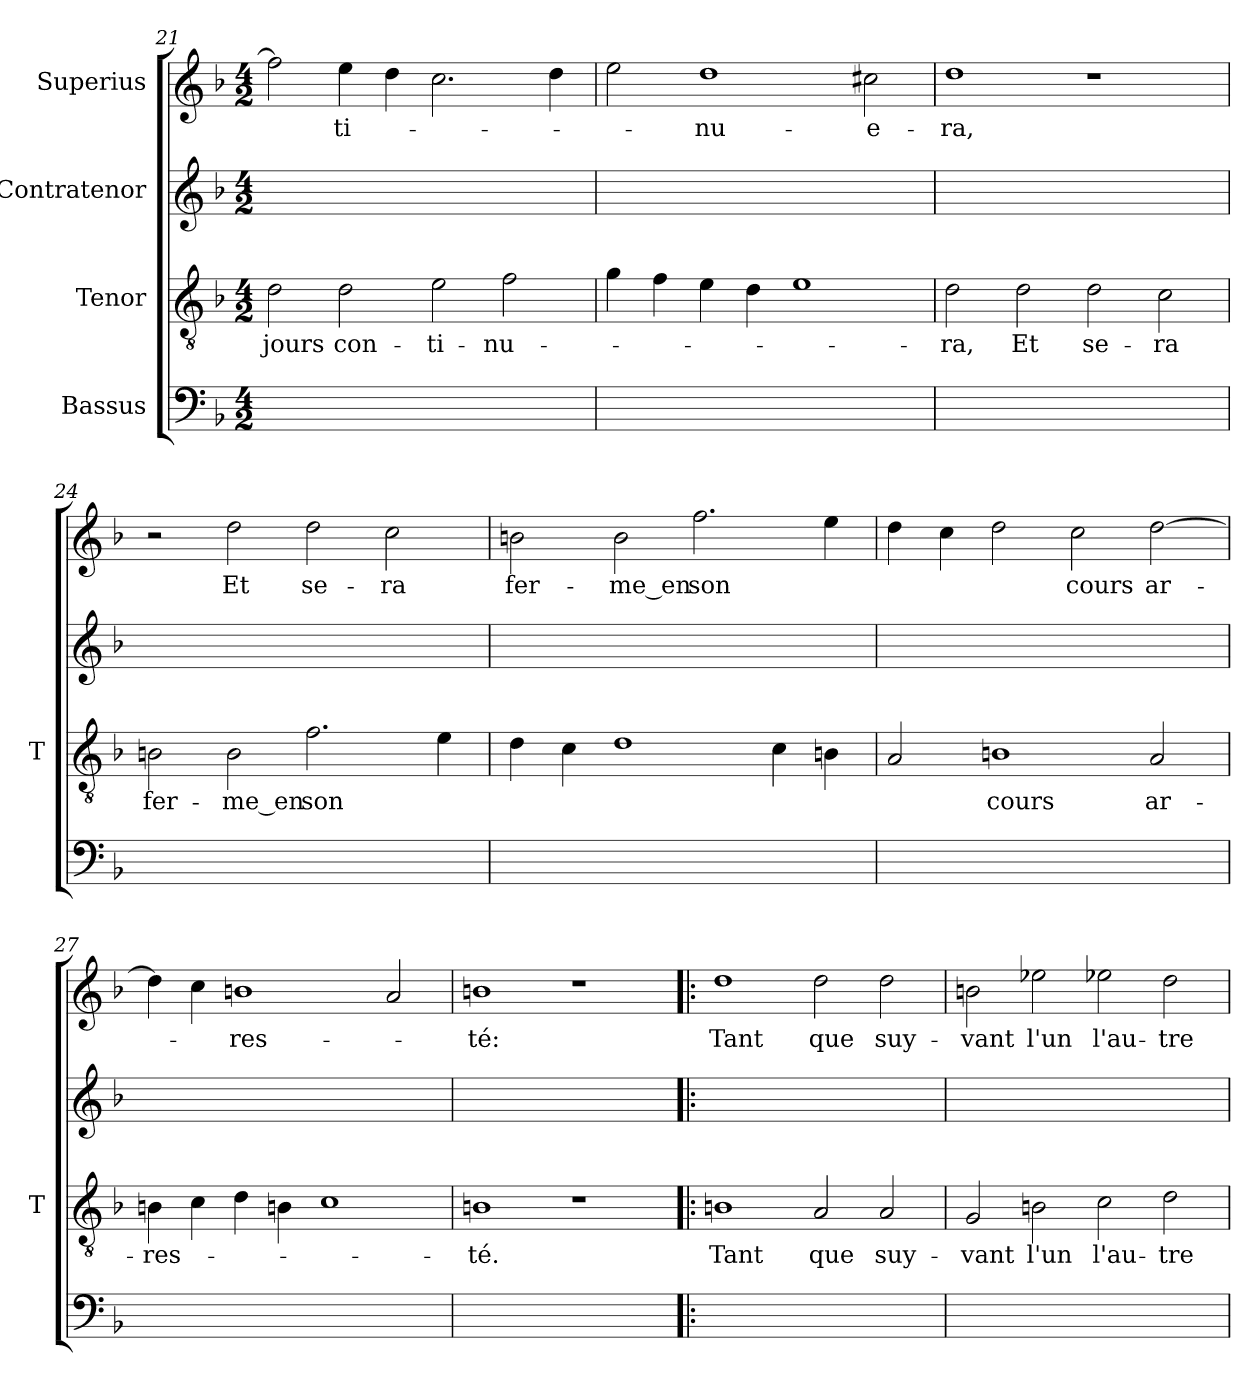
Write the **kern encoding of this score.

**kern	**kern	**text	**kern	**kern	**text
*part4	*part3	*part3	*part2	*part1	*part1
*staff4	*staff3	*staff3	*staff2	*staff1	*staff1
*I"Bassus	*I"Tenor	*	*I"Contratenor	*I"Superius	*
*	*I'T	*	*	*	*
*clefF4	*clefGv2	*	*clefG2	*clefG2	*
*k[b-]	*k[b-]	*	*k[b-]	*k[b-]	*
*M4/2	*M4/2	*	*M4/2	*M4/2	*
=21	=21	=21	=21	=21	=21
0ryy	2d	-jours	0ryy	2ff]	.
.	2d	con-	.	4ee	ti-
.	.	.	.	4dd	.
.	2e	ti-	.	2.cc	.
.	2f	nu-	.	.	.
.	.	.	.	4dd	.
=22	=22	=22	=22	=22	=22
0ryy	4g	.	0ryy	2ee	.
.	4f	.	.	.	.
.	4e	.	.	1dd	nu-
.	4d	.	.	.	.
.	1e	.	.	.	.
.	.	.	.	2cc#X	e-
=23	=23	=23	=23	=23	=23
0ryy	2d	-ra,	0ryy	1dd	-ra,
.	2d	-Et	.	.	.
.	2d	se-	.	1r	.
.	2c	-ra	.	.	.
=24	=24	=24	=24	=24	=24
0ryy	2Bn	fer-	0ryy	2r	.
.	2B	-me_en	.	2dd	-Et
.	2.f	-son	.	2dd	se-
.	.	.	.	2cc	-ra
.	4e	.	.	.	.
=25	=25	=25	=25	=25	=25
0ryy	4d	.	0ryy	2b	fer-
.	4c	.	.	.	.
.	1d	.	.	2b	-me_en
.	.	.	.	2.ff	-son
.	4c	.	.	.	.
.	4Bn	.	.	4ee	.
=26	=26	=26	=26	=26	=26
0ryy	2A	.	0ryy	4dd	.
.	.	.	.	4cc	.
.	1Bn	-cours	.	2dd	.
.	.	.	.	2cc	-cours
.	2A	ar-	.	[2dd	ar-
=27	=27	=27	=27	=27	=27
0ryy	4Bn	res-	0ryy	4dd]	.
.	4c	.	.	4cc	.
.	4d	.	.	1b	res-
.	4Bn	.	.	.	.
.	1c	.	.	.	.
.	.	.	.	2a	.
=28	=28	=28	=28	=28	=28
0ryy	1Bn	-té.	0ryy	1b	-té:
.	1r	.	.	1r	.
=29!|:	=29!|:	=29!|:	=29!|:	=29!|:	=29!|:
0ryy	1Bn	-Tant	0ryy	1dd	-Tant
.	2A	-que	.	2dd	-que
.	2A	suy-	.	2dd	suy-
=30	=30	=30	=30	=30	=30
0ryy	2G	-vant	0ryy	2b	-vant
.	2Bn	-l'un	.	2ee-X	-l'un
.	2c	l'au-	.	2ee-X	l'au-
.	2d	-tre	.	2dd	-tre
=	=	=	=	=	=
*-	*-	*-	*-	*-	*-
